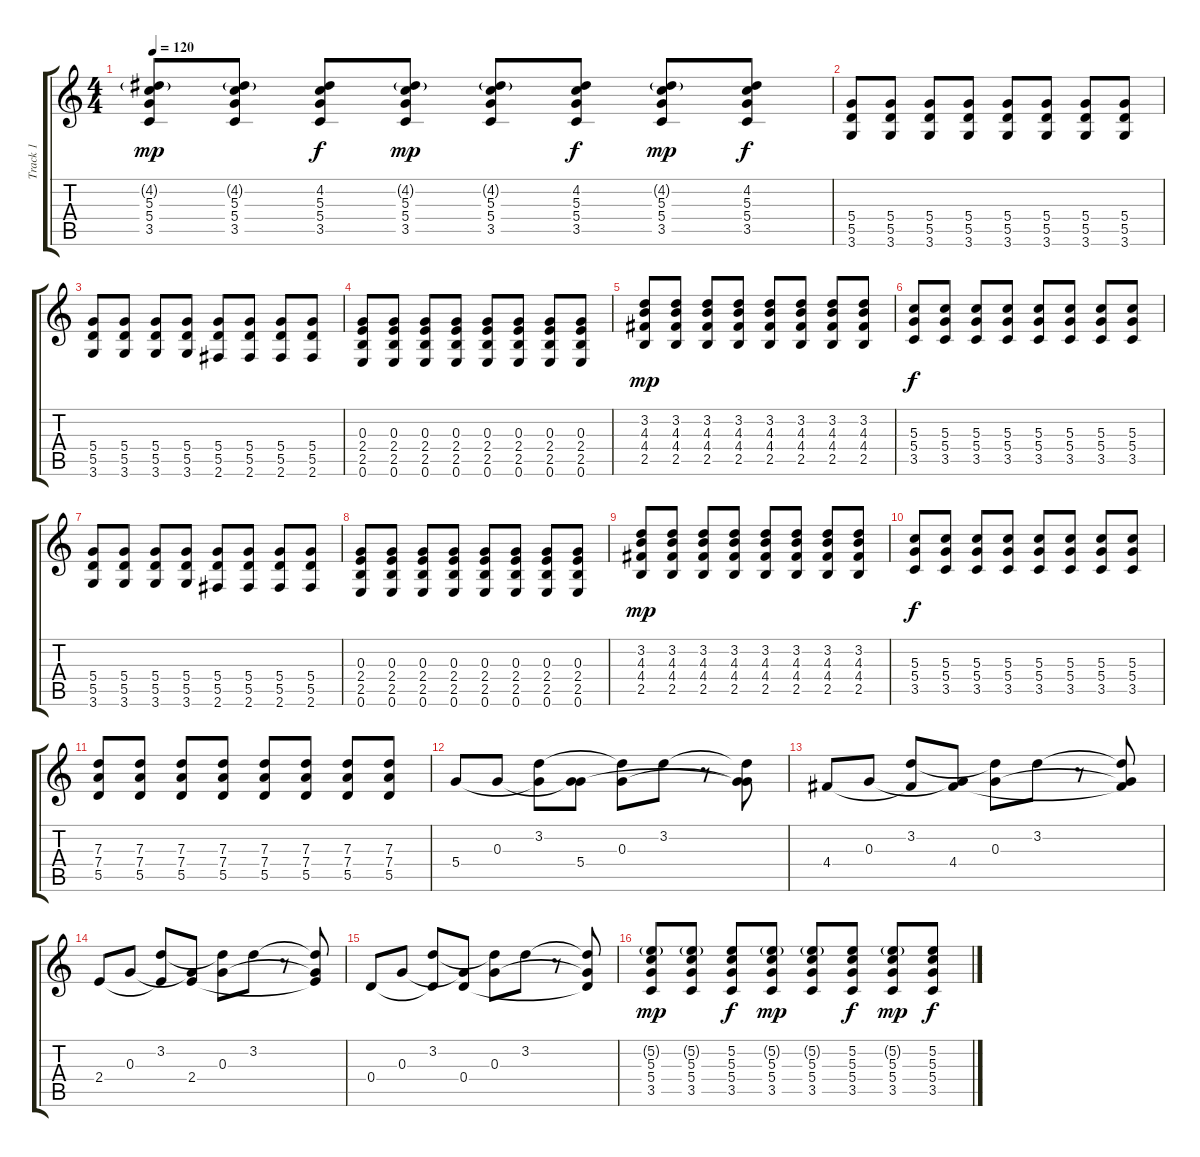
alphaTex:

\track ("Track 1" "Track 1") {instrument acousticguitarnylon}
\staff {score tabs}
\tuning (E4 B3 G3 D3 A2 E2) {hide}
\ts (4 4)
\tempo 120
\clef g2
\ks c
(4.2{g} 5.3 5.4 3.5).8{dy mp} (4.2{g} 5.3 5.4 3.5).8 (4.2 5.3 5.4 3.5).8{dy f} (4.2{g} 5.3 5.4 3.5).8{dy mp} (4.2{g} 5.3 5.4 3.5).8 (4.2 5.3 5.4 3.5).8{dy f} (4.2{g} 5.3 5.4 3.5).8{dy mp} (4.2 5.3 5.4 3.5).8{dy f} |
(5.4 5.5 3.6).8 (5.4 5.5 3.6).8 (5.4 5.5 3.6).8 (5.4 5.5 3.6).8 (5.4 5.5 3.6).8 (5.4 5.5 3.6).8 (5.4 5.5 3.6).8 (5.4 5.5 3.6).8 |
(5.4 5.5 3.6).8 (5.4 5.5 3.6).8 (5.4 5.5 3.6).8 (5.4 5.5 3.6).8 (5.4 5.5 2.6).8 (5.4 5.5 2.6).8 (5.4 5.5 2.6).8 (5.4 5.5 2.6).8 |
(0.3 2.4 2.5 0.6).8 (0.3 2.4 2.5 0.6).8 (0.3 2.4 2.5 0.6).8 (0.3 2.4 2.5 0.6).8 (0.3 2.4 2.5 0.6).8 (0.3 2.4 2.5 0.6).8 (0.3 2.4 2.5 0.6).8 (0.3 2.4 2.5 0.6).8 |
(3.2 4.3 4.4 2.5).8{dy mp} (3.2 4.3 4.4 2.5).8 (3.2 4.3 4.4 2.5).8 (3.2 4.3 4.4 2.5).8 (3.2 4.3 4.4 2.5).8 (3.2 4.3 4.4 2.5).8 (3.2 4.3 4.4 2.5).8 (3.2 4.3 4.4 2.5).8 |
(5.3 5.4 3.5).8{dy f} (5.3 5.4 3.5).8 (5.3 5.4 3.5).8 (5.3 5.4 3.5).8 (5.3 5.4 3.5).8 (5.3 5.4 3.5).8 (5.3 5.4 3.5).8 (5.3 5.4 3.5).8 |
(5.4 5.5 3.6).8 (5.4 5.5 3.6).8 (5.4 5.5 3.6).8 (5.4 5.5 3.6).8 (5.4 5.5 2.6).8 (5.4 5.5 2.6).8 (5.4 5.5 2.6).8 (5.4 5.5 2.6).8 |
(0.3 2.4 2.5 0.6).8 (0.3 2.4 2.5 0.6).8 (0.3 2.4 2.5 0.6).8 (0.3 2.4 2.5 0.6).8 (0.3 2.4 2.5 0.6).8 (0.3 2.4 2.5 0.6).8 (0.3 2.4 2.5 0.6).8 (0.3 2.4 2.5 0.6).8 |
(3.2 4.3 4.4 2.5).8{dy mp} (3.2 4.3 4.4 2.5).8 (3.2 4.3 4.4 2.5).8 (3.2 4.3 4.4 2.5).8 (3.2 4.3 4.4 2.5).8 (3.2 4.3 4.4 2.5).8 (3.2 4.3 4.4 2.5).8 (3.2 4.3 4.4 2.5).8 |
(5.3 5.4 3.5).8{dy f} (5.3 5.4 3.5).8 (5.3 5.4 3.5).8 (5.3 5.4 3.5).8 (5.3 5.4 3.5).8 (5.3 5.4 3.5).8 (5.3 5.4 3.5).8 (5.3 5.4 3.5).8 |
(7.3 7.4 5.5).8 (7.3 7.4 5.5).8 (7.3 7.4 5.5).8 (7.3 7.4 5.5).8 (7.3 7.4 5.5).8 (7.3 7.4 5.5).8 (7.3 7.4 5.5).8 (7.3 7.4 5.5).8 |
5.4.8 0.3.8 (3.2 5.4{t}).8 (0.3{t} 5.4).8 (3.2{t} 0.3).8 3.2.8 r.8 (3.2{t} 0.3{t} 5.4{t}).8 |
4.4.8 0.3.8 (3.2 4.4{t}).8 (0.3{t} 4.4).8 (3.2{t} 0.3).8 3.2.8 r.8 (3.2{t} 0.3{t} 4.4{t}).8 |
2.4.8 0.3.8 (3.2 2.4{t}).8 (0.3{t} 2.4).8 (3.2{t} 0.3).8 3.2.8 r.8 (3.2{t} 0.3{t} 2.4{t}).8 |
0.4.8 0.3.8 (3.2 0.4{t}).8 (0.3{t} 0.4).8 (3.2{t} 0.3).8 3.2.8 r.8 (3.2{t} 0.3{t} 0.4{t}).8 |
(5.2{g} 5.3 5.4 3.5).8{dy mp} (5.2{g} 5.3 5.4 3.5).8 (5.2 5.3 5.4 3.5).8{dy f} (5.2{g} 5.3 5.4 3.5).8{dy mp} (5.2{g} 5.3 5.4 3.5).8 (5.2 5.3 5.4 3.5).8{dy f} (5.2{g} 5.3 5.4 3.5).8{dy mp} (5.2 5.3 5.4 3.5).8{dy f}
